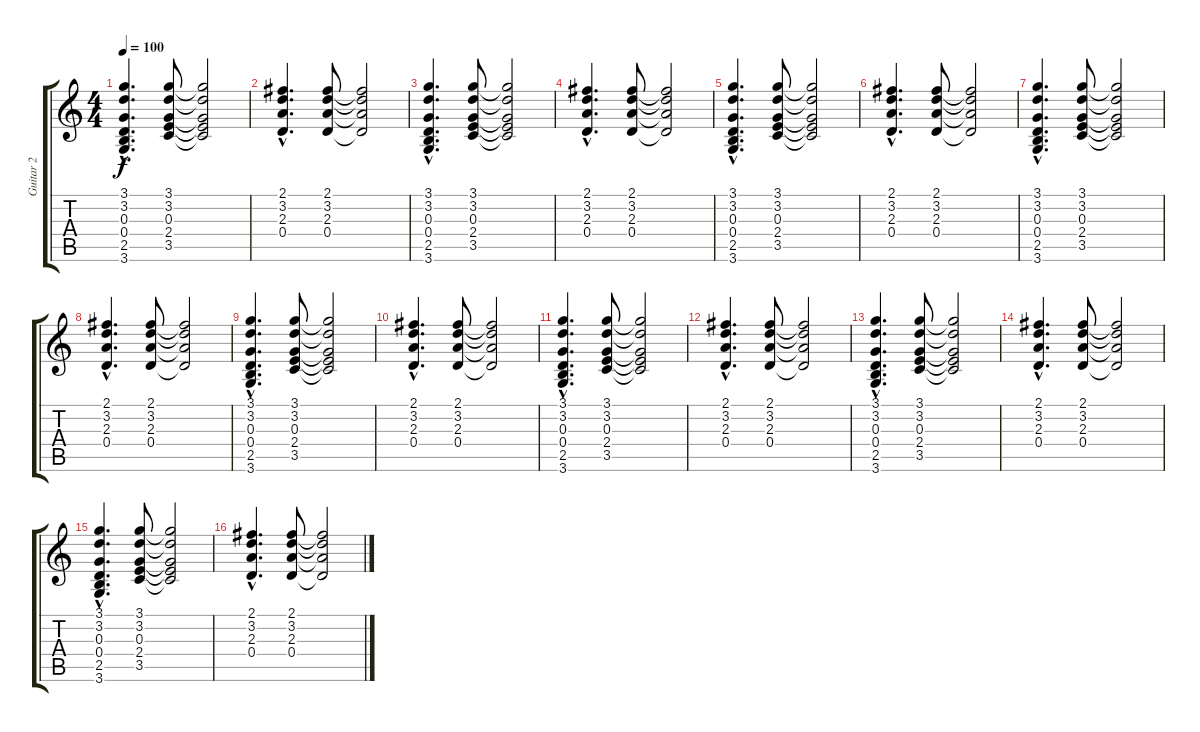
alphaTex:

\track ("Guitar 2" "Guitar 2") {instrument electricguitarclean}
\staff {score tabs}
\tuning (E4 B3 G3 D3 A2 E2) {hide}
\ts (4 4)
\tempo 100
\clef g2
\ks c
(3.1{hac} 3.2{hac} 0.3{hac} 0.4{hac} 2.5{hac} 3.6{hac}).4{d dy f} (3.1 3.2 0.3 2.4 3.5).8 (3.1{t} 3.2{t} 0.3{t} 2.4{t} 3.5{t}).2 |
(2.1{hac} 3.2{hac} 2.3{hac} 0.4{hac}).4{d} (2.1 3.2 2.3 0.4).8 (2.1{t} 3.2{t} 2.3{t} 0.4{t}).2 |
(3.1{hac} 3.2{hac} 0.3{hac} 0.4{hac} 2.5{hac} 3.6{hac}).4{d} (3.1 3.2 0.3 2.4 3.5).8 (3.1{t} 3.2{t} 0.3{t} 2.4{t} 3.5{t}).2 |
(2.1{hac} 3.2{hac} 2.3{hac} 0.4{hac}).4{d} (2.1 3.2 2.3 0.4).8 (2.1{t} 3.2{t} 2.3{t} 0.4{t}).2 |
(3.1{hac} 3.2{hac} 0.3{hac} 0.4{hac} 2.5{hac} 3.6{hac}).4{d} (3.1 3.2 0.3 2.4 3.5).8 (3.1{t} 3.2{t} 0.3{t} 2.4{t} 3.5{t}).2 |
(2.1{hac} 3.2{hac} 2.3{hac} 0.4{hac}).4{d} (2.1 3.2 2.3 0.4).8 (2.1{t} 3.2{t} 2.3{t} 0.4{t}).2 |
(3.1{hac} 3.2{hac} 0.3{hac} 0.4{hac} 2.5{hac} 3.6{hac}).4{d} (3.1 3.2 0.3 2.4 3.5).8 (3.1{t} 3.2{t} 0.3{t} 2.4{t} 3.5{t}).2 |
(2.1{hac} 3.2{hac} 2.3{hac} 0.4{hac}).4{d} (2.1 3.2 2.3 0.4).8 (2.1{t} 3.2{t} 2.3{t} 0.4{t}).2 |
(3.1{hac} 3.2{hac} 0.3{hac} 0.4{hac} 2.5{hac} 3.6{hac}).4{d} (3.1 3.2 0.3 2.4 3.5).8 (3.1{t} 3.2{t} 0.3{t} 2.4{t} 3.5{t}).2 |
(2.1{hac} 3.2{hac} 2.3{hac} 0.4{hac}).4{d} (2.1 3.2 2.3 0.4).8 (2.1{t} 3.2{t} 2.3{t} 0.4{t}).2 |
(3.1{hac} 3.2{hac} 0.3{hac} 0.4{hac} 2.5{hac} 3.6{hac}).4{d} (3.1 3.2 0.3 2.4 3.5).8 (3.1{t} 3.2{t} 0.3{t} 2.4{t} 3.5{t}).2 |
(2.1{hac} 3.2{hac} 2.3{hac} 0.4{hac}).4{d} (2.1 3.2 2.3 0.4).8 (2.1{t} 3.2{t} 2.3{t} 0.4{t}).2 |
(3.1{hac} 3.2{hac} 0.3{hac} 0.4{hac} 2.5{hac} 3.6{hac}).4{d} (3.1 3.2 0.3 2.4 3.5).8 (3.1{t} 3.2{t} 0.3{t} 2.4{t} 3.5{t}).2 |
(2.1{hac} 3.2{hac} 2.3{hac} 0.4{hac}).4{d} (2.1 3.2 2.3 0.4).8 (2.1{t} 3.2{t} 2.3{t} 0.4{t}).2 |
(3.1{hac} 3.2{hac} 0.3{hac} 0.4{hac} 2.5{hac} 3.6{hac}).4{d} (3.1 3.2 0.3 2.4 3.5).8 (3.1{t} 3.2{t} 0.3{t} 2.4{t} 3.5{t}).2 |
(2.1{hac} 3.2{hac} 2.3{hac} 0.4{hac}).4{d} (2.1 3.2 2.3 0.4).8 (2.1{t} 3.2{t} 2.3{t} 0.4{t}).2
